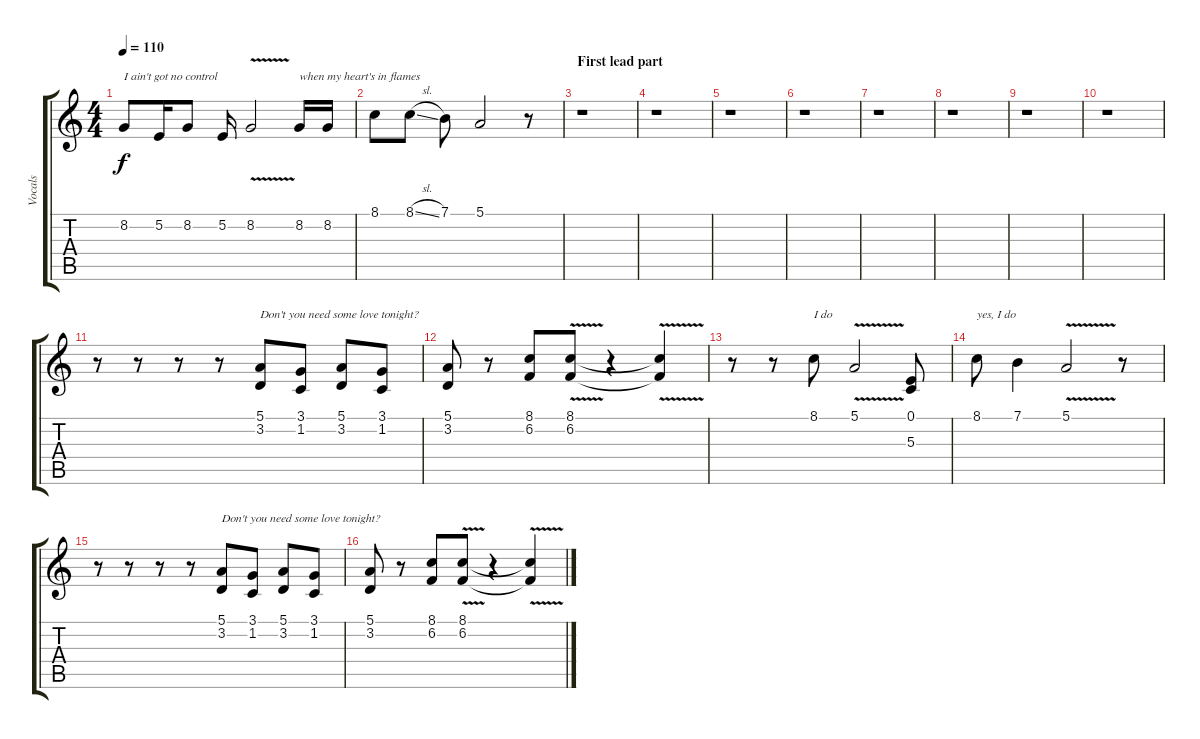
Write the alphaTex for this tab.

\track ("Vocals" "Vocals") {instrument lead5charang}
\staff {score tabs}
\tuning (E4 B3 G3 D3 A2 E2) {hide}
\ts (4 4)
\tempo 110
\clef g2
\ks c
8.2.8{txt "I ain't got no control" dy f} 5.2.16 8.2.8 5.2.16 8.2{v}.2 8.2.16{txt "when my heart's in flames"} 8.2.16 |
8.1.8 8.1{sl}.8 7.1.8 5.1.2 r.8 |
\section ("" "First lead part")
r.1 |
r.1 |
r.1 |
r.1 |
r.1 |
r.1 |
r.1 |
r.1 |
r.8 r.8 r.8 r.8 (5.1 3.2).8{txt "Don't you need some love tonight?"} (3.1 1.2).8 (5.1 3.2).8 (3.1 1.2).8 |
(5.1 3.2).8 r.8 (8.1 6.2).8 (8.1{v} 6.2).8 r.4 (8.1{t} 6.2{t}).4 |
r.8 r.8 8.1.8{txt "I do"} 5.1{v}.2 (0.1 5.3).8 |
8.1.8{txt "yes, I do"} 7.1.4 5.1{v}.2 r.8 |
r.8 r.8 r.8 r.8 (5.1 3.2).8{txt "Don't you need some love tonight?"} (3.1 1.2).8 (5.1 3.2).8 (3.1 1.2).8 |
(5.1 3.2).8 r.8 (8.1 6.2).8 (8.1{v} 6.2).8 r.4 (8.1{t} 6.2{t}).4
